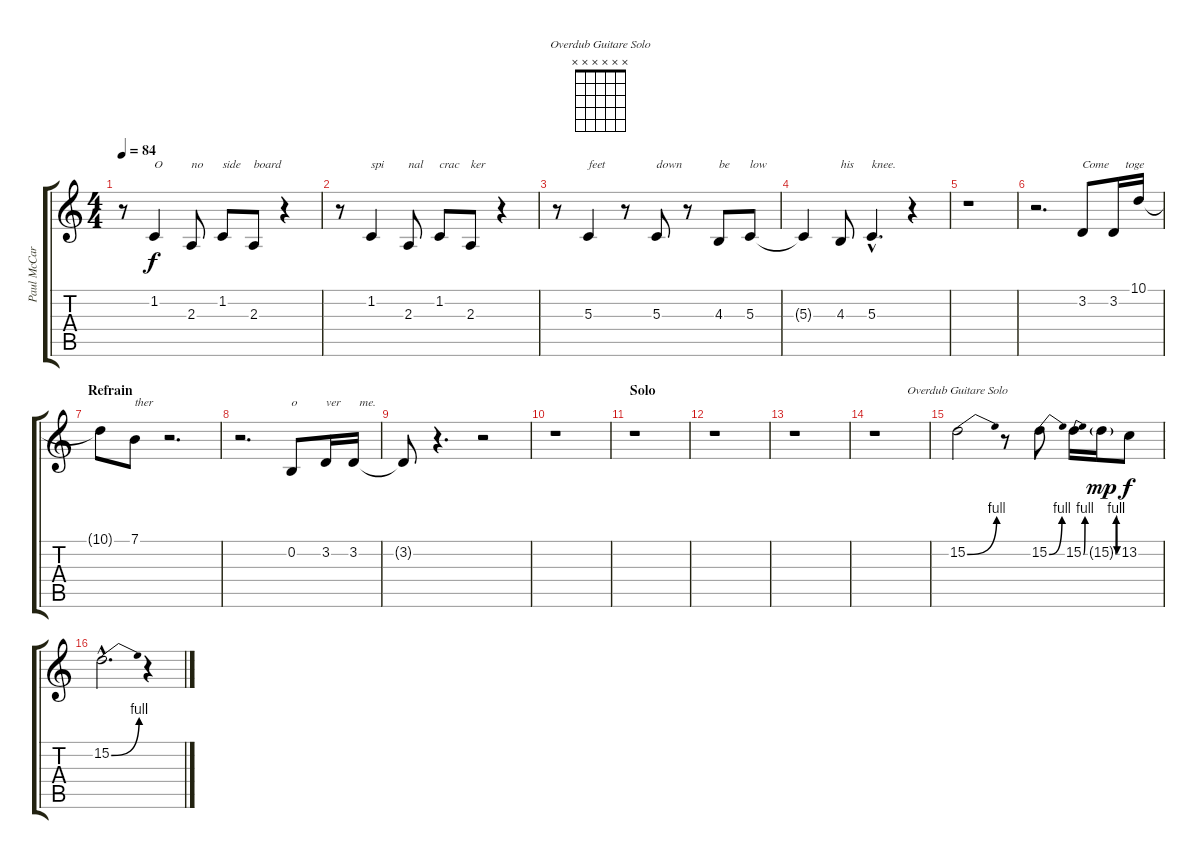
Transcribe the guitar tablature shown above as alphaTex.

\track ("Paul McCartney" "Paul McCar") {instrument tenorsax}
\staff {score tabs}
\tuning (E4 B3 G3 D3 A2 E2) {hide}
\chord ("Overdub Guitare Solo" x x x x x x) {firstfret 0}
\ts (4 4)
\tempo 84
\clef g2
\ks c
r.8{dy f} 1.2.4{txt "O"} 2.3.8{txt "no"} 1.2.8{txt "side"} 2.3.8{txt "board"} r.4 |
r.8 1.2.4{txt "spi"} 2.3.8{txt "nal"} 1.2.8{txt "crac"} 2.3.8{txt "ker"} r.4 |
r.8 5.3.4{txt "feet"} r.8 5.3.8{txt "down"} r.8 4.3.8{txt "be"} 5.3.8{txt "low"} |
5.3{t}.4 4.3.8{txt "his"} 5.3{hac}.4{d txt "knee."} r.4 |
r.1 |
r.2{d} 3.2.8{txt "Come"} 3.2.16{txt "    toge"} 10.1.16 |
\section ("" "Refrain")
10.1{t}.8 7.1.8{txt "ther"} r.2{d} |
r.2{d} 0.2.8{txt "o"} 3.2.16{txt "ver"} 3.2.16{txt "  me."} |
3.2{t}.8 r.4{d} r.2 |
r.1 |
\section ("" "Solo")
r.1 |
r.1 |
r.1 |
r.1 |
15.2{be (bend 0 0 60 4)}.2{ch "Overdub Guitare Solo" volume 15 balance 3 instrument electricguitarjazz} r.8 15.2{be (bend 0 0 60 4)}.8 15.2{be (bend 0 0 60 4)}.16 15.2{be (custom 0 0 15 4 30 4 45 0 60 0) g}.16{dy mp} 13.2.8{dy f} |
15.2{be (bend 0 0 60 4) hac}.2{d} r.4
